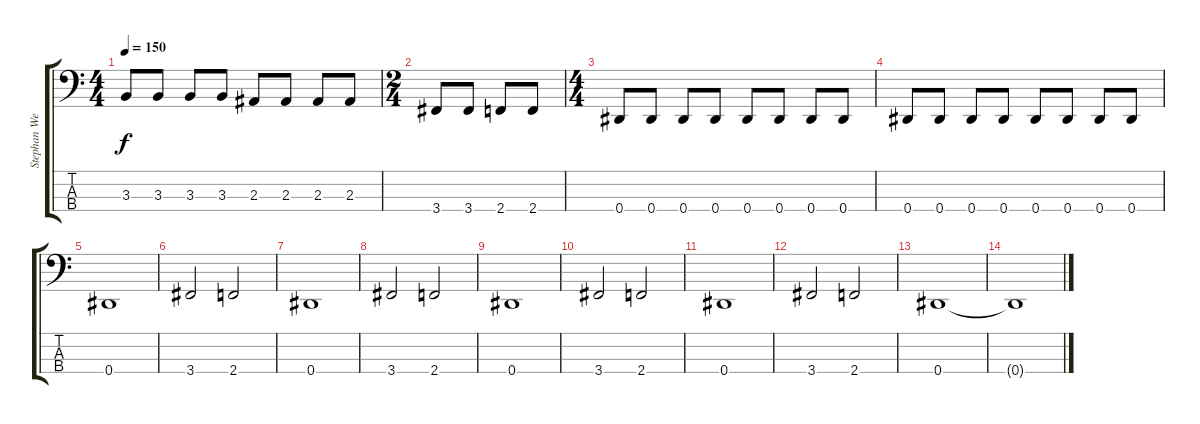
\track ("Stephan Weidner" "Stephan We") {instrument electricbasspick}
\staff {score tabs}
\tuning (Gb2 Db2 Ab1 Eb1) {hide}
\ts (4 4)
\tempo 150
\clef f4
\ks c
3.3.8{dy f} 3.3.8 3.3.8 3.3.8 2.3.8 2.3.8 2.3.8 2.3.8 |
\ts (2 4)
3.4.8 3.4.8 2.4.8 2.4.8 |
\ts (4 4)
0.4.8 0.4.8 0.4.8 0.4.8 0.4.8 0.4.8 0.4.8 0.4.8 |
0.4.8 0.4.8 0.4.8 0.4.8 0.4.8 0.4.8 0.4.8 0.4.8 |
0.4.1 |
3.4.2 2.4.2 |
0.4.1 |
3.4.2 2.4.2 |
0.4.1 |
3.4.2 2.4.2 |
0.4.1 |
3.4.2 2.4.2 |
0.4.1 |
0.4{t}.1
